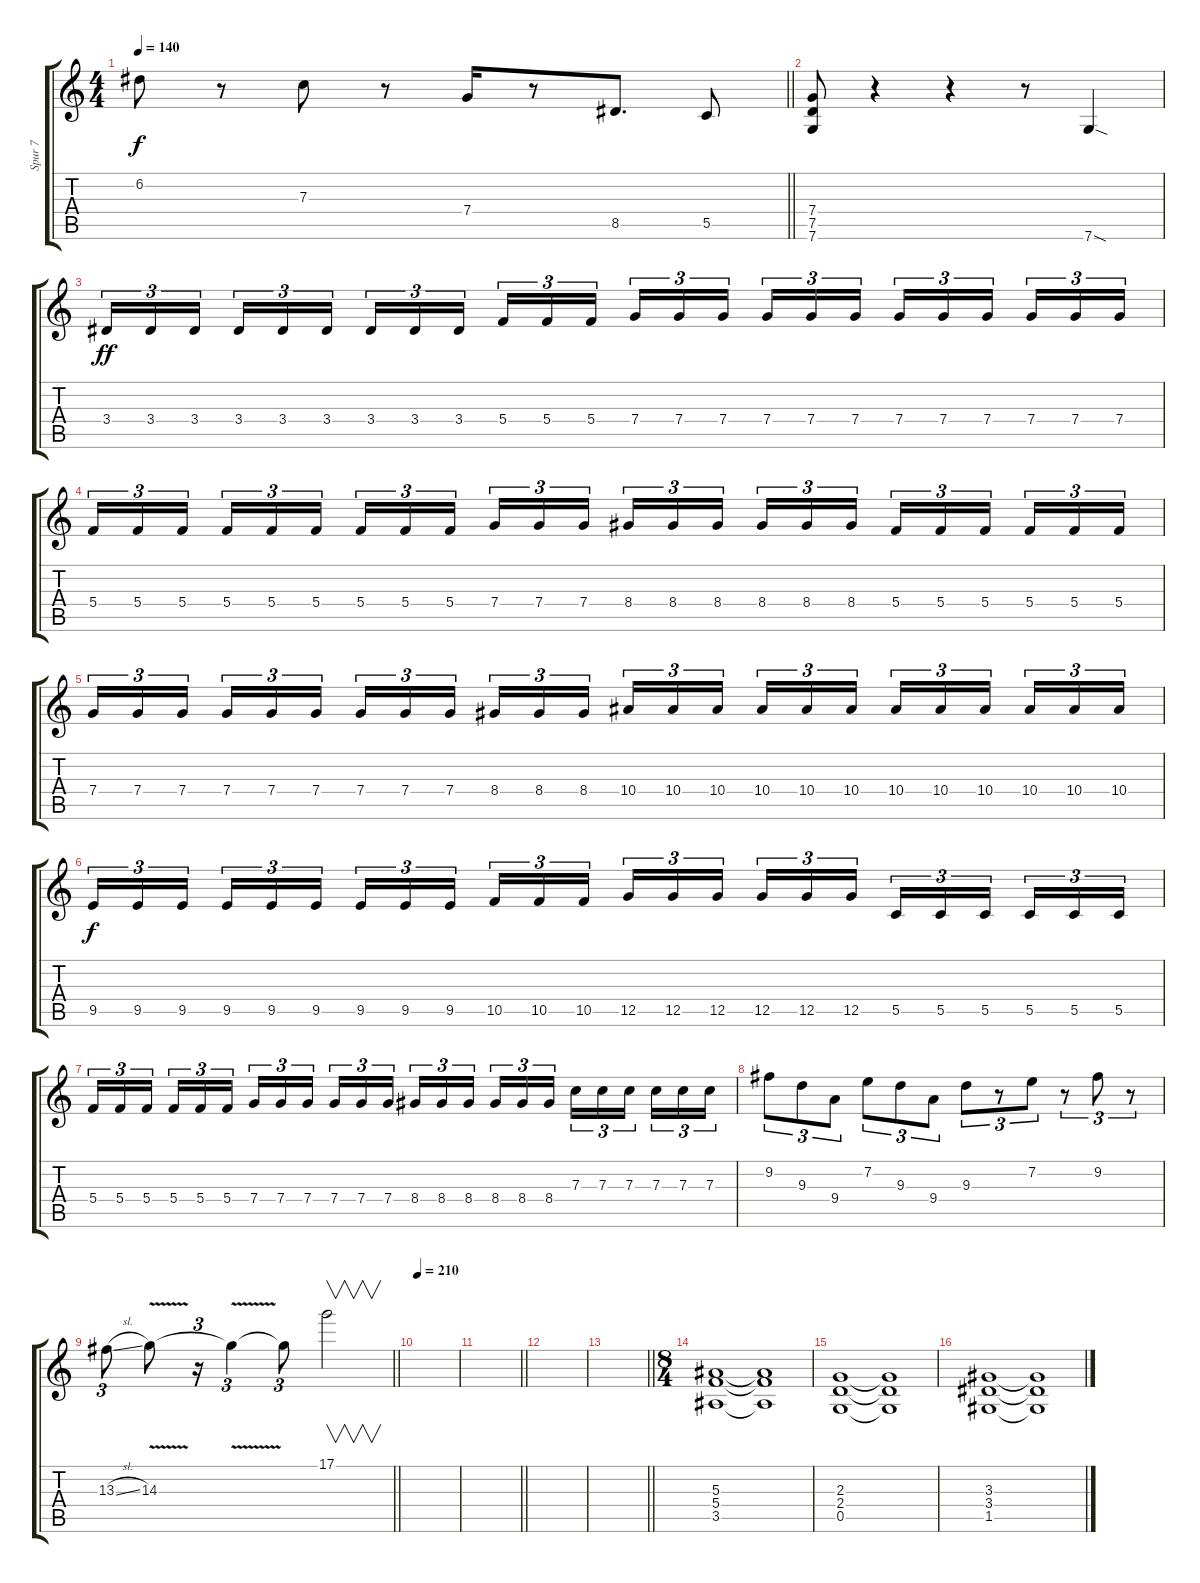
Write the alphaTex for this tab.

\track ("Spur 7" "Spur 7") {instrument distortionguitar}
\staff {score tabs}
\tuning (D4 A3 F3 C3 G2 C2) {hide}
\ts (4 4)
\tempo 140
\clef g2
\barLineRight lightlight
\ks c
6.2.8{dy f} r.8 7.3.8 r.8 7.4.16 r.8 8.5.8{d} 5.5.8 |
(7.4 7.5 7.6).8 r.4 r.4 r.8 7.6{sod}.4 |
3.4.16{tu (3 2) dy ff} 3.4.16{tu (3 2)} 3.4.16{tu (3 2) beam splitsecondary} 3.4.16{tu (3 2)} 3.4.16{tu (3 2)} 3.4.16{tu (3 2)} 3.4.16{tu (3 2)} 3.4.16{tu (3 2)} 3.4.16{tu (3 2) beam splitsecondary} 5.4.16{tu (3 2)} 5.4.16{tu (3 2)} 5.4.16{tu (3 2)} 7.4.16{tu (3 2)} 7.4.16{tu (3 2)} 7.4.16{tu (3 2) beam splitsecondary} 7.4.16{tu (3 2)} 7.4.16{tu (3 2)} 7.4.16{tu (3 2)} 7.4.16{tu (3 2)} 7.4.16{tu (3 2)} 7.4.16{tu (3 2) beam splitsecondary} 7.4.16{tu (3 2)} 7.4.16{tu (3 2)} 7.4.16{tu (3 2)} |
5.4.16{tu (3 2)} 5.4.16{tu (3 2)} 5.4.16{tu (3 2) beam splitsecondary} 5.4.16{tu (3 2)} 5.4.16{tu (3 2)} 5.4.16{tu (3 2)} 5.4.16{tu (3 2)} 5.4.16{tu (3 2)} 5.4.16{tu (3 2) beam splitsecondary} 7.4.16{tu (3 2)} 7.4.16{tu (3 2)} 7.4.16{tu (3 2)} 8.4.16{tu (3 2)} 8.4.16{tu (3 2)} 8.4.16{tu (3 2) beam splitsecondary} 8.4.16{tu (3 2)} 8.4.16{tu (3 2)} 8.4.16{tu (3 2)} 5.4.16{tu (3 2)} 5.4.16{tu (3 2)} 5.4.16{tu (3 2) beam splitsecondary} 5.4.16{tu (3 2)} 5.4.16{tu (3 2)} 5.4.16{tu (3 2)} |
7.4.16{tu (3 2)} 7.4.16{tu (3 2)} 7.4.16{tu (3 2) beam splitsecondary} 7.4.16{tu (3 2)} 7.4.16{tu (3 2)} 7.4.16{tu (3 2)} 7.4.16{tu (3 2)} 7.4.16{tu (3 2)} 7.4.16{tu (3 2) beam splitsecondary} 8.4.16{tu (3 2)} 8.4.16{tu (3 2)} 8.4.16{tu (3 2)} 10.4.16{tu (3 2)} 10.4.16{tu (3 2)} 10.4.16{tu (3 2) beam splitsecondary} 10.4.16{tu (3 2)} 10.4.16{tu (3 2)} 10.4.16{tu (3 2)} 10.4.16{tu (3 2)} 10.4.16{tu (3 2)} 10.4.16{tu (3 2) beam splitsecondary} 10.4.16{tu (3 2)} 10.4.16{tu (3 2)} 10.4.16{tu (3 2)} |
9.5.16{tu (3 2) dy f} 9.5.16{tu (3 2)} 9.5.16{tu (3 2) beam splitsecondary} 9.5.16{tu (3 2)} 9.5.16{tu (3 2)} 9.5.16{tu (3 2)} 9.5.16{tu (3 2)} 9.5.16{tu (3 2)} 9.5.16{tu (3 2) beam splitsecondary} 10.5.16{tu (3 2)} 10.5.16{tu (3 2)} 10.5.16{tu (3 2)} 12.5.16{tu (3 2)} 12.5.16{tu (3 2)} 12.5.16{tu (3 2) beam splitsecondary} 12.5.16{tu (3 2)} 12.5.16{tu (3 2)} 12.5.16{tu (3 2)} 5.5.16{tu (3 2)} 5.5.16{tu (3 2)} 5.5.16{tu (3 2) beam splitsecondary} 5.5.16{tu (3 2)} 5.5.16{tu (3 2)} 5.5.16{tu (3 2)} |
5.4.16{tu (3 2)} 5.4.16{tu (3 2)} 5.4.16{tu (3 2) beam splitsecondary} 5.4.16{tu (3 2)} 5.4.16{tu (3 2)} 5.4.16{tu (3 2)} 7.4.16{tu (3 2)} 7.4.16{tu (3 2)} 7.4.16{tu (3 2) beam splitsecondary} 7.4.16{tu (3 2)} 7.4.16{tu (3 2)} 7.4.16{tu (3 2)} 8.4.16{tu (3 2)} 8.4.16{tu (3 2)} 8.4.16{tu (3 2) beam splitsecondary} 8.4.16{tu (3 2)} 8.4.16{tu (3 2)} 8.4.16{tu (3 2)} 7.3.16{tu (3 2)} 7.3.16{tu (3 2)} 7.3.16{tu (3 2) beam splitsecondary} 7.3.16{tu (3 2)} 7.3.16{tu (3 2)} 7.3.16{tu (3 2)} |
9.2.8{tu (3 2)} 9.3.8{tu (3 2)} 9.4.8{tu (3 2)} 7.2.8{tu (3 2)} 9.3.8{tu (3 2)} 9.4.8{tu (3 2)} 9.3.8{tu (3 2)} r.8{tu (3 2)} 7.2.8{tu (3 2)} r.8{tu (3 2)} 9.2.8{tu (3 2)} r.8{tu (3 2)} |
\barLineRight lightlight
13.3{sl}.8{tu (3 2)} 14.3{v}.8 r.16{tu (3 2)} 14.3{t}.4{tu (3 2)} 14.3{t}.8{tu (3 2)} 17.1.2{v} |
\tempo 210
|
\barLineRight lightlight
|
|
\barLineRight lightlight
|
\ts (8 4)
(5.3 5.4 3.5).1 (5.3{t} 5.4{t} 3.5{t}).1 |
(2.3 2.4 0.5).1 (2.3{t} 2.4{t} 0.5{t}).1 |
(3.3 3.4 1.5).1 (3.3{t} 3.4{t} 1.5{t}).1
